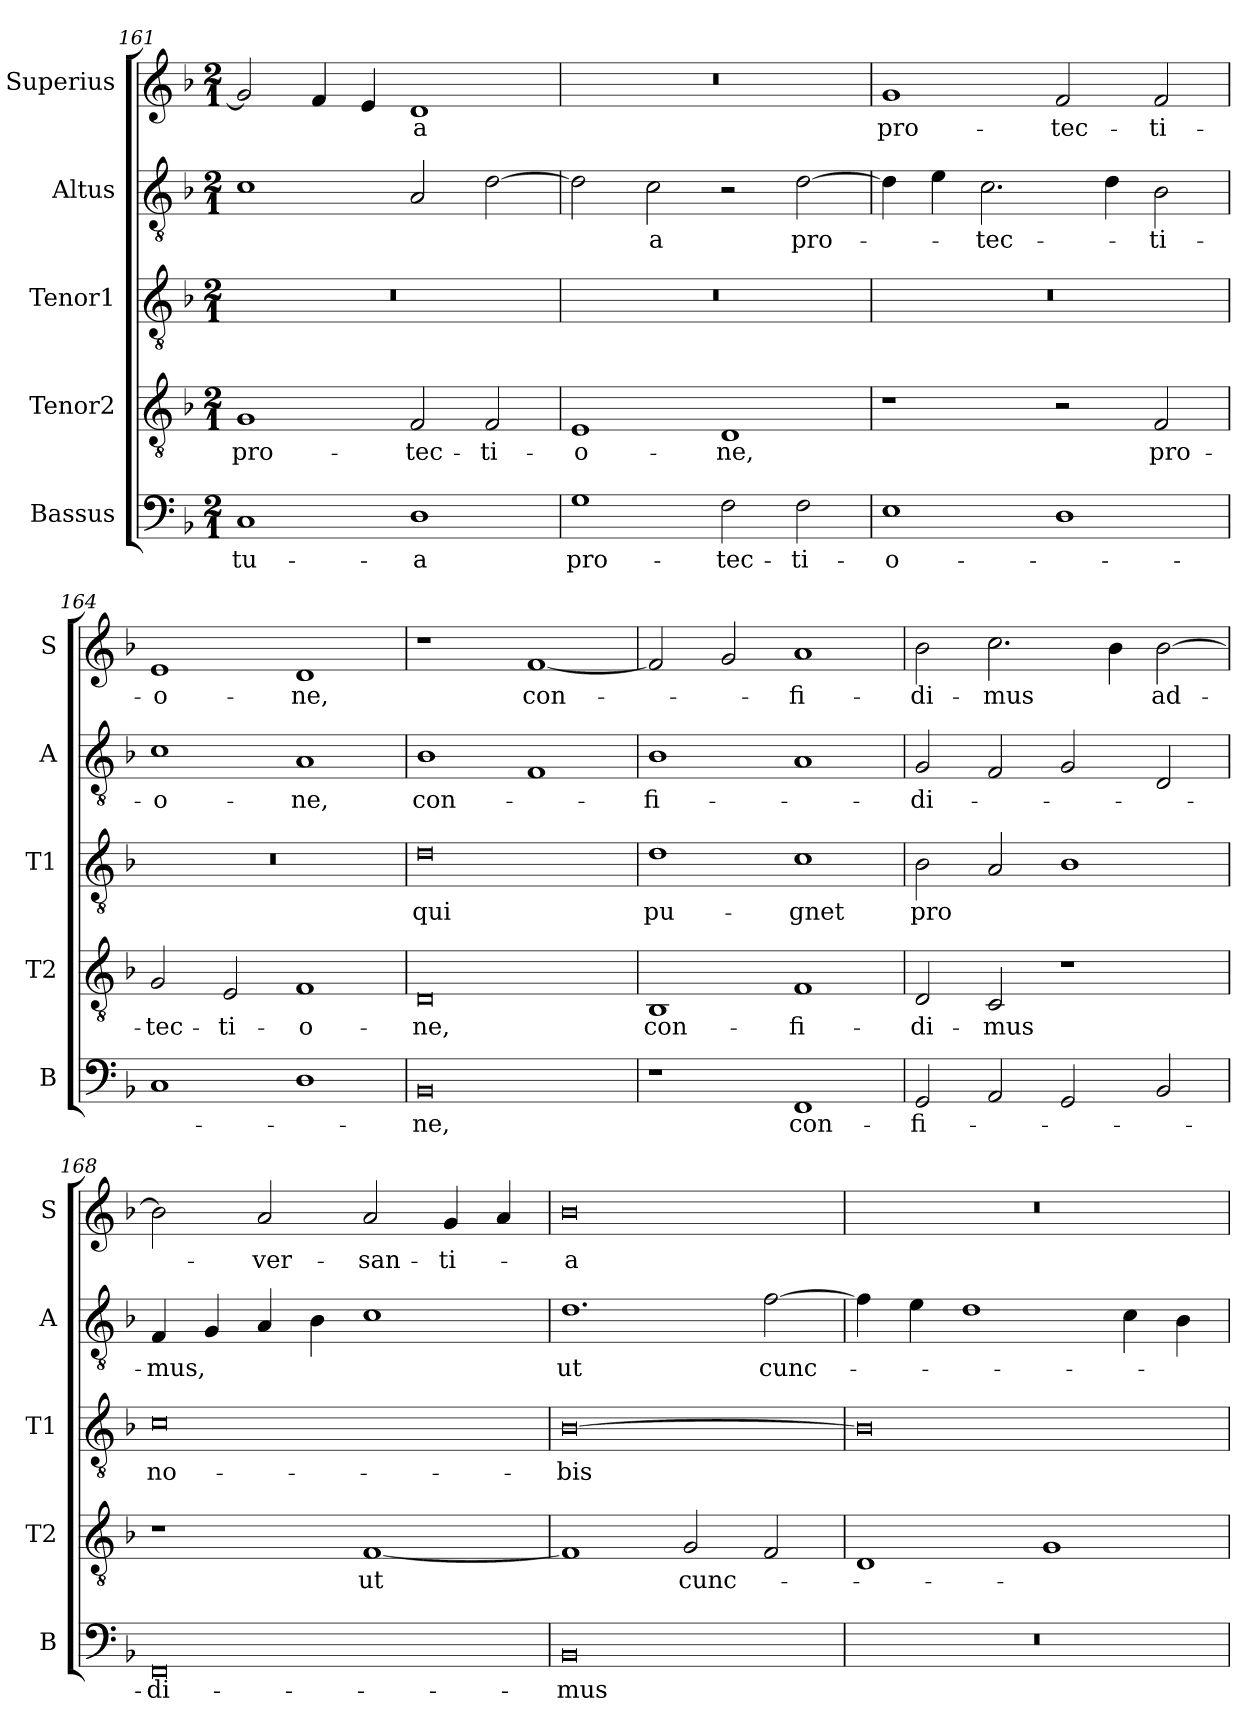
**kern	**text	**kern	**text	**kern	**text	**kern	**text	**kern	**text
*part5	*part5	*part4	*part4	*part3	*part3	*part2	*part2	*part1	*part1
*staff5	*staff5	*staff4	*staff4	*staff3	*staff3	*staff2	*staff2	*staff1	*staff1
*I"Bassus	*	*I"Tenor2	*	*I"Tenor1	*	*I"Altus	*	*I"Superius	*
*I'B	*	*I'T2	*	*I'T1	*	*I'A	*	*I'S	*
*clefF4	*	*clefGv2	*	*clefGv2	*	*clefGv2	*	*clefG2	*
*k[b-]	*	*k[b-]	*	*k[b-]	*	*k[b-]	*	*k[b-]	*
*M2/1	*	*M2/1	*	*M2/1	*	*M2/1	*	*M2/1	*
=161	=161	=161	=161	=161	=161	=161	=161	=161	=161
1C	tu-	1G	pro-	0r	.	1c	.	2g/]	.
.	.	.	.	.	.	.	.	4f/	.
.	.	.	.	.	.	.	.	4e/	.
1D	-a	2F/	-tec-	.	.	2A/	.	1d	-a
.	.	2F/	-ti-	.	.	[2d\	.	.	.
=162	=162	=162	=162	=162	=162	=162	=162	=162	=162
1G	pro-	1E	-o-	0r	.	2d\]	.	0r	.
.	.	.	.	.	.	2c\	-a	.	.
2F\	-tec-	1D	-ne,	.	.	2r	.	.	.
2F\	-ti-	.	.	.	.	[2d\	pro-	.	.
=163	=163	=163	=163	=163	=163	=163	=163	=163	=163
1E	-o-	1r	.	0r	.	4d\]	.	1g	pro-
.	.	.	.	.	.	4e\	.	.	.
.	.	.	.	.	.	2.c\	-tec-	.	.
1D	.	2r	.	.	.	.	.	2f/	-tec-
.	.	.	.	.	.	4d\	.	.	.
.	.	2F/	pro-	.	.	2B-\	-ti-	2f/	-ti-
=164	=164	=164	=164	=164	=164	=164	=164	=164	=164
1C	.	2G/	-tec-	0r	.	1c	-o-	1e	-o-
.	.	2E/	-ti-	.	.	.	.	.	.
1D	.	1F	-o-	.	.	1A	-ne,	1d	-ne,
=165	=165	=165	=165	=165	=165	=165	=165	=165	=165
0BB-	-ne,	0D	-ne,	0d	qui	1B-	con-	1r	.
.	.	.	.	.	.	1F	.	[1f	con-
=166	=166	=166	=166	=166	=166	=166	=166	=166	=166
1r	.	1BB-	con-	1d	pu-	1B-	-fi-	2f/]	.
.	.	.	.	.	.	.	.	2g/	.
1FF	con-	1F	-fi-	1c	-gnet	1A	.	1a	-fi-
=167	=167	=167	=167	=167	=167	=167	=167	=167	=167
2GG/	-fi-	2D/	-di-	2B-\	pro	2G/	-di-	2b-\	-di-
2AA/	.	2C/	-mus	2A/	.	2F/	.	2.cc\	-mus
2GG/	.	1r	.	1B-	.	2G/	.	.	.
.	.	.	.	.	.	.	.	4b-\	.
2BB-/	.	.	.	.	.	2D/	.	[2b-\	ad-
=168	=168	=168	=168	=168	=168	=168	=168	=168	=168
0FF	-di-	1r	.	0c	no-	4F/	-mus,	2b-\]	.
.	.	.	.	.	.	4G/	.	.	.
.	.	.	.	.	.	4A/	.	2a/	-ver-
.	.	.	.	.	.	4B-\	.	.	.
.	.	[1F	ut	.	.	1c	.	2a/	-san-
.	.	.	.	.	.	.	.	4g/	-ti-
.	.	.	.	.	.	.	.	4a/	.
=169	=169	=169	=169	=169	=169	=169	=169	=169	=169
0BB-	-mus	1F]	.	[0B-	-bis	1.d	ut	0b-	-a
.	.	2G/	cunc-	.	.	.	.	.	.
.	.	2F/	.	.	.	[2f\	cunc-	.	.
=170	=170	=170	=170	=170	=170	=170	=170	=170	=170
0r	.	1D	.	0B-]	.	4f\]	.	0r	.
.	.	.	.	.	.	4e\	.	.	.
.	.	.	.	.	.	1d	.	.	.
.	.	1G	.	.	.	.	.	.	.
.	.	.	.	.	.	4c\	.	.	.
.	.	.	.	.	.	4B-\	.	.	.
=	=	=	=	=	=	=	=	=	=
*-	*-	*-	*-	*-	*-	*-	*-	*-	*-
